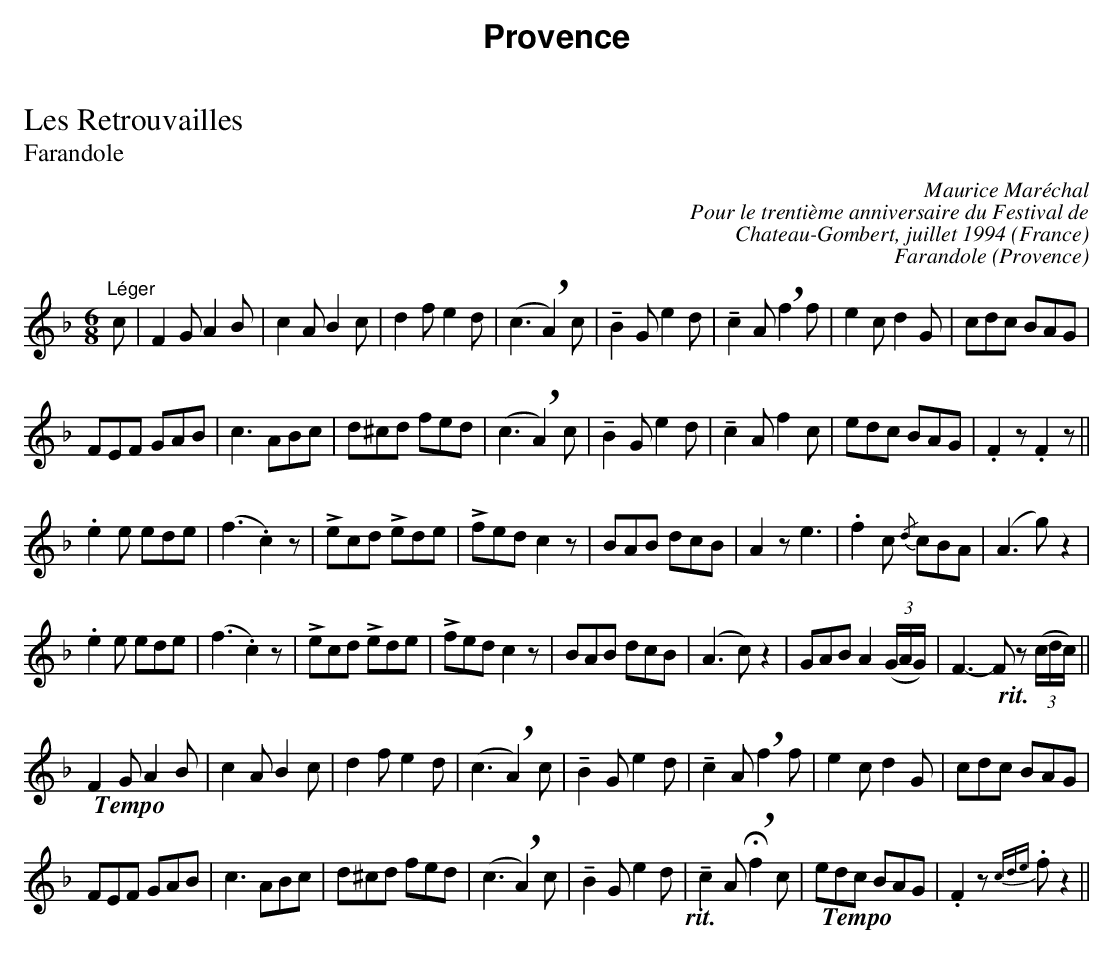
X:1
T:Les Retrouvailles
T:Farandole
O:France
C:Maurice Maréchal
C:Pour le trentième anniversaire du Festival de
C:Chateau-Gombert, juillet 1994
M:6/8
L:1/8
K:F
"Léger"c|F2G A2B|c2A B2c|d2f e2d|(c3!breath! A2)c|!tenuto!B2G e2d|!tenuto!c2A !breath!f2f|e2c d2G|cdc BAG|
FEF GAB|c3 ABc|d^cd fed|(c3!breath!A2)c|!tenuto!B2G e2d|!tenuto!c2A f2c| edc BAG|.F2z .F2z||
.e2e ede|(f3 .c2)z|Lecd Lede |Lfed c2z| BAB dcB|A2z e3|.f2c {/d}cBA|(A3 g)z2|
.e2e ede|(f3 .c2)z|Lecd Lede |Lfed c2z| BAB dcB|(A3 c)z2|GAB A2 ((3G/A/G/)|F3-!rit!F z((3c/d/c/)||
!tempo!F2G A2B|c2A B2c|d2f e2d|(c3!breath! A2)c|!tenuto!B2G e2d|!tenuto!c2A !breath!f2f|e2c d2G|cdc BAG|
FEF GAB|c3 ABc|d^cd fed|(c3!breath!A2)c|!tenuto!B2G e2d!rit!|!tenuto!c2A H!breath!f2c| !tempo!edc BAG|.F2z{cde}.fz2||
